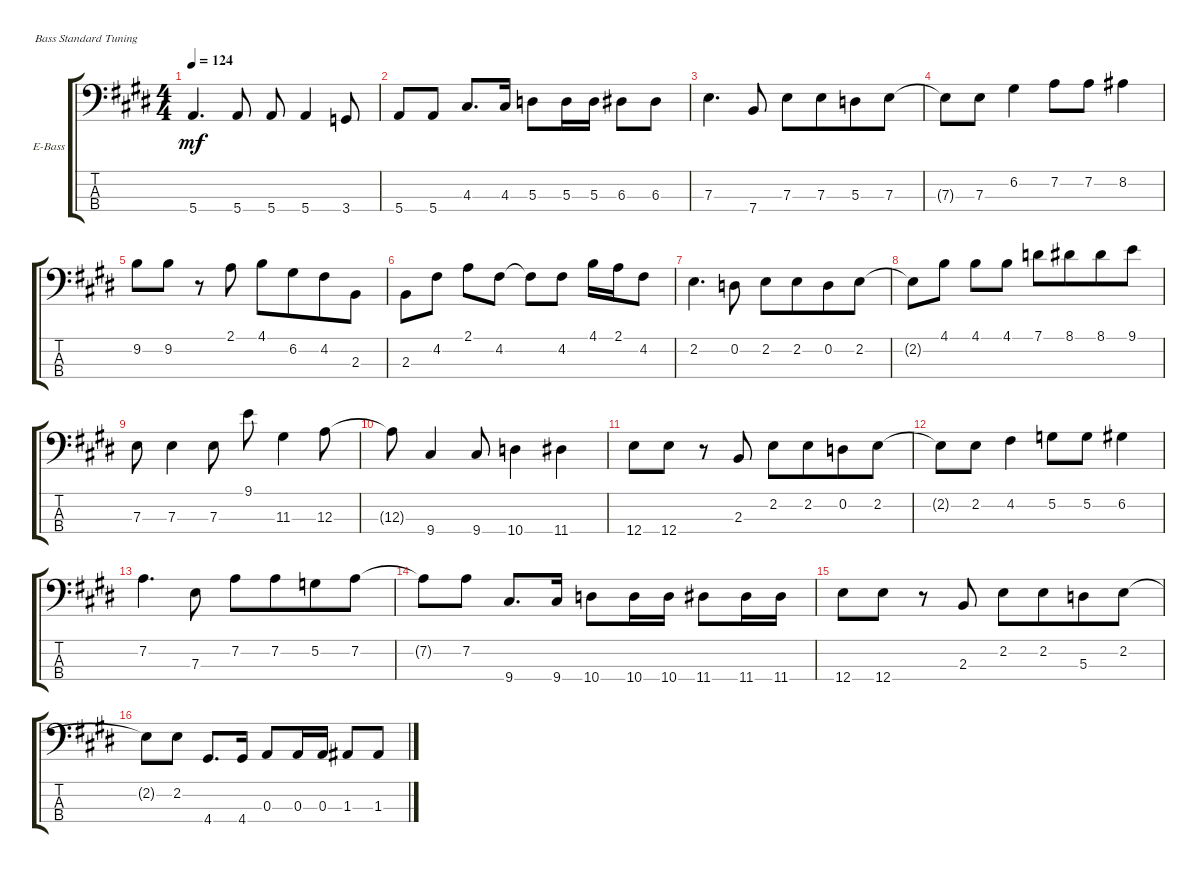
\defaultSystemsLayout 4
\bracketExtendMode groupsimilarinstruments
\firstSystemTrackNameOrientation horizontal
\otherSystemsTrackNameOrientation horizontal
\track ("Electric Bass" "E-Bass") {instrument electricbassfinger}
\staff {score tabs}
\tuning (G2 D2 A1 E1)
\ts (4 4)
\tempo 124
\clef f4
\ks e
5.4.4{d dy mf} 5.4.8 5.4.8 5.4.4 3.4.8 |
5.4.8 5.4.8 4.3.8{d} 4.3.16 5.3.8 5.3.16 5.3.16 6.3.8 6.3.8 |
7.3.4{d} 7.4.8 7.3.8{beam merge} 7.3.8{beam merge} 5.3.8{beam merge} 7.3.8 |
7.3{t}.8 7.3.8 6.2.4 7.2.8 7.2.8 8.2.4 |
9.2.8 9.2.8 r.8 2.1.8 4.1.8{beam merge} 6.2.8{beam merge} 4.2.8{beam merge} 2.3.8 |
2.3.8 4.2.8 2.1.8 4.2.8 4.2{t}.8 4.2.8 4.1.16 2.1.16 4.2.8 |
2.2.4{d} 0.2.8 2.2.8{beam merge} 2.2.8{beam merge} 0.2.8{beam merge} 2.2.8 |
2.2{t}.8 4.1.8 4.1.8 4.1.8 7.1.8{beam merge} 8.1.8{beam merge} 8.1.8{beam merge} 9.1.8 |
7.3.8 7.3.4 7.3.8 9.1.8 11.3.4 12.3.8 |
12.3{t}.8 9.4.4 9.4.8 10.4.4 11.4.4 |
12.4.8 12.4.8 r.8 2.3.8 2.2.8{beam merge} 2.2.8{beam merge} 0.2.8{beam merge} 2.2.8 |
2.2{t}.8 2.2.8 4.2.4 5.2.8 5.2.8 6.2.4 |
7.2.4{d} 7.3.8 7.2.8{beam merge} 7.2.8{beam merge} 5.2.8{beam merge} 7.2.8 |
7.2{t}.8 7.2.8 9.4.8{d} 9.4.16 10.4.8 10.4.16 10.4.16 11.4.8 11.4.16 11.4.16 |
12.4.8 12.4.8 r.8 2.3.8 2.2.8{beam merge} 2.2.8{beam merge} 5.3.8{beam merge} 2.2.8 |
2.2{t}.8 2.2.8 4.4.8{d} 4.4.16 0.3.8 0.3.16 0.3.16 1.3.8 1.3.8
